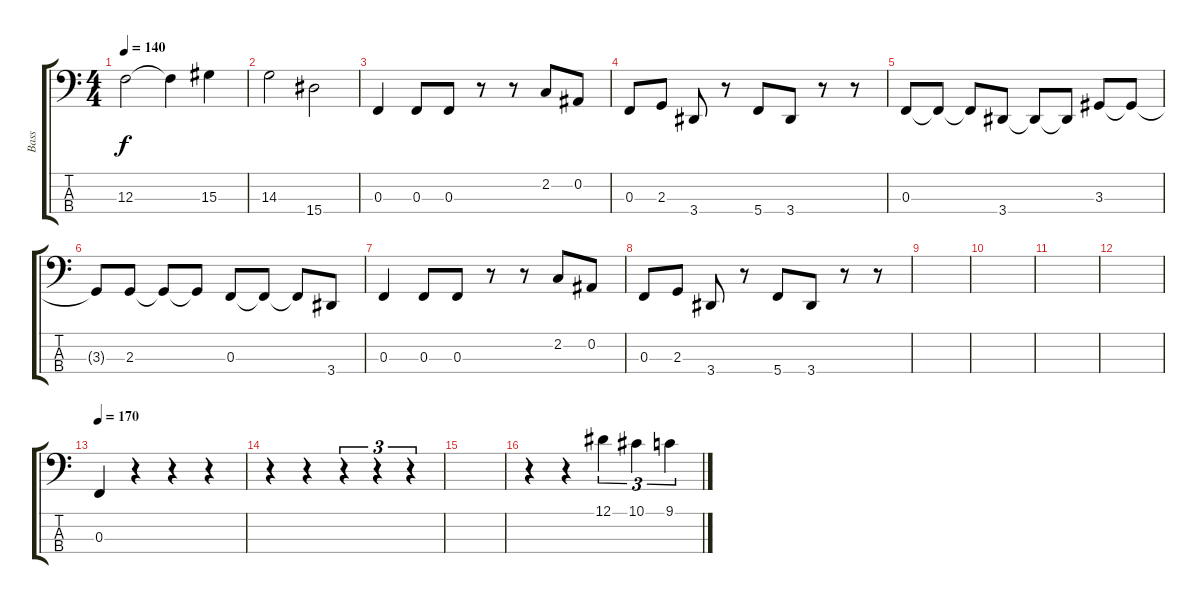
\track ("Bass" "Bass") {instrument electricbassfinger}
\staff {score tabs}
\tuning (Eb2 Bb1 F1 C1) {hide}
\ts (4 4)
\tempo 140
\clef f4
\ks c
12.3.2{dy f} 12.3{t}.4 15.3.4 |
14.3.2 15.4.2 |
0.3.4 0.3.8 0.3.8 r.8 r.8 2.2.8 0.2.8 |
0.3.8 2.3.8 3.4.8 r.8 5.4.8 3.4.8 r.8 r.8 |
0.3.8 0.3{t}.8 0.3{t}.8 3.4.8 3.4{t}.8 3.4{t}.8 3.3.8 3.3{t}.8 |
3.3{t}.8 2.3.8 2.3{t}.8 2.3{t}.8 0.3.8 0.3{t}.8 0.3{t}.8 3.4.8 |
0.3.4 0.3.8 0.3.8 r.8 r.8 2.2.8 0.2.8 |
0.3.8 2.3.8 3.4.8 r.8 5.4.8 3.4.8 r.8 r.8 |
|
|
|
|
\tempo 170
0.3.4 r.4 r.4 r.4 |
r.4 r.4 r.4{tu (3 2)} r.4{tu (3 2)} r.4{tu (3 2)} |
|
r.4 r.4 12.1.4{tu (3 2)} 10.1.4{tu (3 2)} 9.1.4{tu (3 2)}
